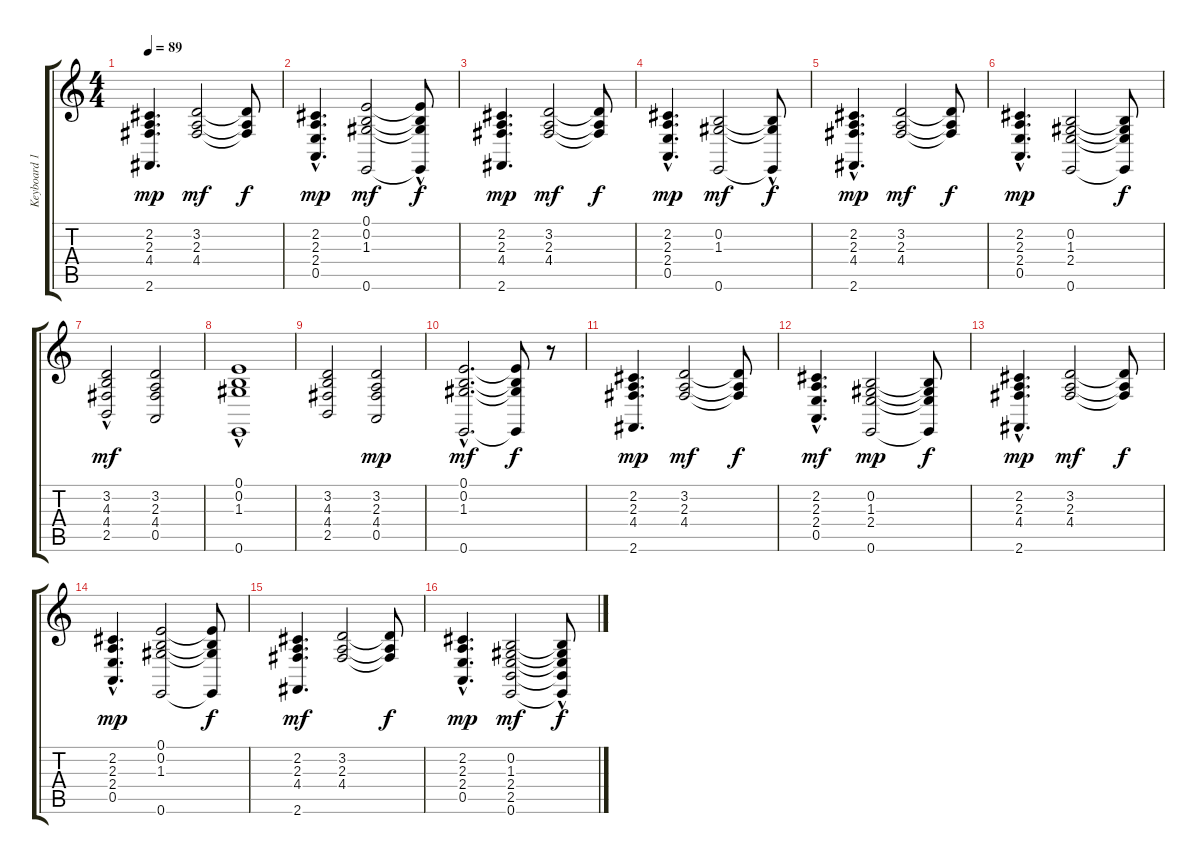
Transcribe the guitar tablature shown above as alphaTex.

\track ("Keyboard 1" "Keyboard 1") {instrument pad3polysynth}
\staff {score tabs}
\tuning (E4 B3 G3 D3 A2 E2) {hide}
\ts (4 4)
\tempo 89
\clef g2
\ks c
(2.2 2.3 4.4 2.6).4{d dy mp} (3.2 2.3 4.4).2{dy mf} (3.2{t} 2.3{t} 4.4{t}).8{dy f} |
(2.2 2.3 2.4{hac} 0.5{hac}).4{d dy mp} (0.1 0.2 1.3 0.6).2{dy mf} (0.1{hac t} 0.2{t} 1.3{hac t} 0.6{t}).8{dy f} |
(2.2 2.3 4.4 2.6).4{d dy mp} (3.2 2.3 4.4).2{dy mf} (3.2{t} 2.3{t} 4.4{t}).8{dy f} |
(2.2 2.3 2.4{hac} 0.5{hac}).4{d dy mp} (0.2 1.3 0.6).2{dy mf} (0.2{t} 1.3{hac t} 0.6{t}).8{dy f} |
(2.2 2.3 4.4 2.6{hac}).4{d dy mp} (3.2 2.3 4.4).2{dy mf} (3.2{t} 2.3{t} 4.4{t}).8{dy f} |
(2.2 2.3 2.4 0.5{hac}).4{d dy mp} (0.2 1.3 2.4 0.6).2 (0.2{t} 1.3{t} 2.4{t} 0.6{t}).8{dy f} |
(3.2{hac} 4.3{hac} 4.4{hac} 2.5).2{dy mf} (3.2 2.3 4.4 0.5).2 |
(0.1{hac} 0.2 1.3{hac} 0.6{hac}).1 |
(3.2 4.3 4.4 2.5).2 (3.2 2.3 4.4 0.5).2{dy mp} |
(0.1{hac} 0.2{hac} 1.3{hac} 0.6{hac}).2{d dy mf} (0.1{t} 0.2{t} 1.3{t} 0.6{t}).8{dy f} r.8 |
(2.2 2.3 4.4 2.6).4{d dy mp} (3.2 2.3 4.4).2{dy mf} (3.2{t} 2.3{t} 4.4{t}).8{dy f} |
(2.2{hac} 2.3 2.4 0.5{hac}).4{d dy mf} (0.2 1.3 2.4 0.6).2{dy mp} (0.2{t} 1.3{t} 2.4{t} 0.6{t}).8{dy f} |
(2.2 2.3{hac} 4.4 2.6).4{d dy mp} (3.2 2.3 4.4).2{dy mf} (3.2{t} 2.3{t} 4.4{t}).8{dy f} |
(2.2 2.3 2.4{hac} 0.5{hac}).4{d dy mp} (0.1 0.2 1.3 0.6).2 (0.1{t} 0.2{t} 1.3{t} 0.6{t}).8{dy f} |
(2.2 2.3 4.4 2.6).4{d dy mf} (3.2 2.3 4.4).2 (3.2{t} 2.3{t} 4.4{t}).8{dy f} |
(2.2 2.3 2.4 0.5{hac}).4{d dy mp} (0.2 1.3 2.4 2.5 0.6).2{dy mf} (0.2{hac t} 1.3{t} 2.4{t} 2.5{t} 0.6{t}).8{dy f}
